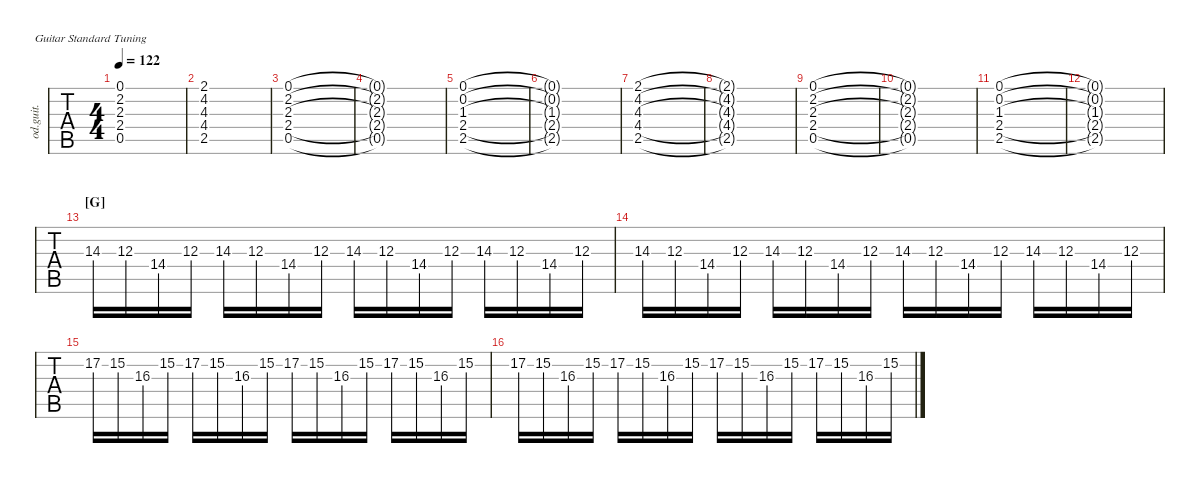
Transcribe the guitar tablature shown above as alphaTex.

\defaultSystemsLayout 4
\hideDynamics
\bracketExtendMode nobrackets
\track ("Guitar(keyboard)" "od.guit.") {defaultSystemsLayout 4 instrument overdrivenguitar}
\staff {tabs}
\tuning (E4 B3 G3 D3 A2 E2)
\ts (4 4)
\tempo 122
\clef g2
\ks c
(0.1 2.2{acc #} 2.3 2.4 0.5).1{dy f} |
(2.1{acc #} 4.2{acc #} 4.3 4.4{acc #} 2.5).1 |
(0.1 2.2{acc #} 2.3 2.4 0.5).1 |
(0.1{t} 2.2{t acc #} 2.3{t} 2.4{t} 0.5{t}).1 |
(0.1 0.2 1.3{acc #} 2.4 2.5).1 |
(0.1{t} 0.2{t} 1.3{t acc #} 2.4{t} 2.5{t}).1 |
(2.1{acc #} 4.2{acc #} 4.3 4.4{acc #} 2.5).1 |
(2.1{t acc #} 4.2{t acc #} 4.3{t} 4.4{t acc #} 2.5{t}).1 |
(0.1 2.2{acc #} 2.3 2.4 0.5).1 |
(0.1{t} 2.2{t acc #} 2.3{t} 2.4{t} 0.5{t}).1 |
(0.1 0.2 1.3{acc #} 2.4 2.5).1 |
(0.1{t} 0.2{t} 1.3{t acc #} 2.4{t} 2.5{t}).1 |
\section ("G" "")
14.3.16{instrument overdrivenguitar} 12.3.16 14.4.16 12.3.16 14.3.16 12.3.16 14.4.16 12.3.16 14.3.16 12.3.16 14.4.16 12.3.16 14.3.16 12.3.16 14.4.16 12.3.16 |
14.3.16 12.3.16 14.4.16 12.3.16 14.3.16 12.3.16 14.4.16 12.3.16 14.3.16 12.3.16 14.4.16 12.3.16 14.3.16 12.3.16 14.4.16 12.3.16 |
17.2.16 15.2.16 16.3.16 15.2.16 17.2.16 15.2.16 16.3.16 15.2.16 17.2.16 15.2.16 16.3.16 15.2.16 17.2.16 15.2.16 16.3.16 15.2.16 |
17.2.16 15.2.16 16.3.16 15.2.16 17.2.16 15.2.16 16.3.16 15.2.16 17.2.16 15.2.16 16.3.16 15.2.16 17.2.16 15.2.16 16.3.16 15.2.16
